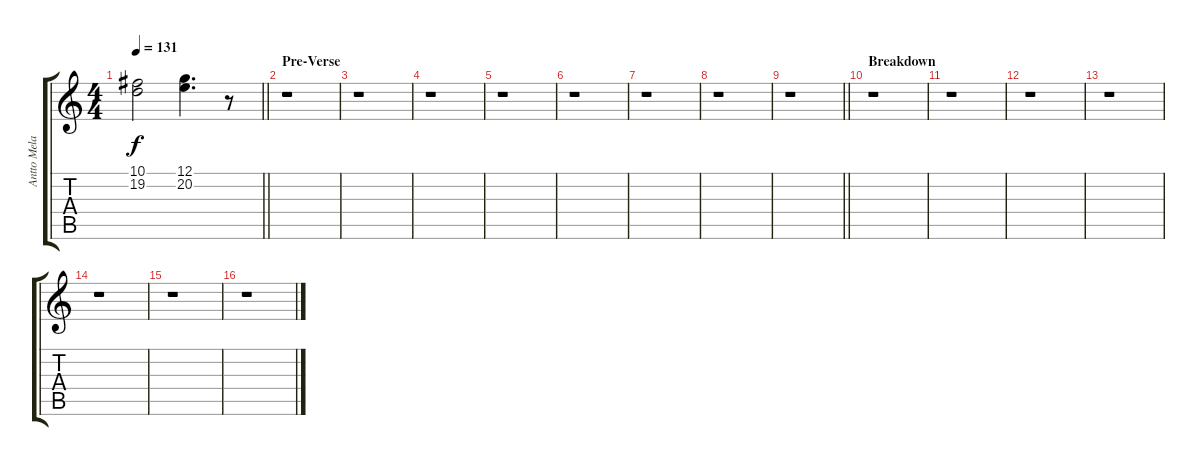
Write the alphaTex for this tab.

\track ("Antto Melasniemi (Keyboard)" "Antto Mela") {instrument flute}
\staff {score tabs}
\tuning (E4 B3 G3 D3 A2 E2) {hide}
\ts (4 4)
\tempo 131
\clef g2
\barLineRight lightlight
\ks c
(10.1{t} 19.2{t}).2{dy f} (12.1 20.2).4{d} r.8 |
\section ("" "Pre-Verse")
r.1 |
r.1 |
r.1 |
r.1 |
r.1 |
r.1 |
r.1 |
\barLineRight lightlight
r.1 |
\section ("" "Breakdown")
r.1 |
r.1 |
r.1 |
r.1 |
r.1 |
r.1 |
r.1
